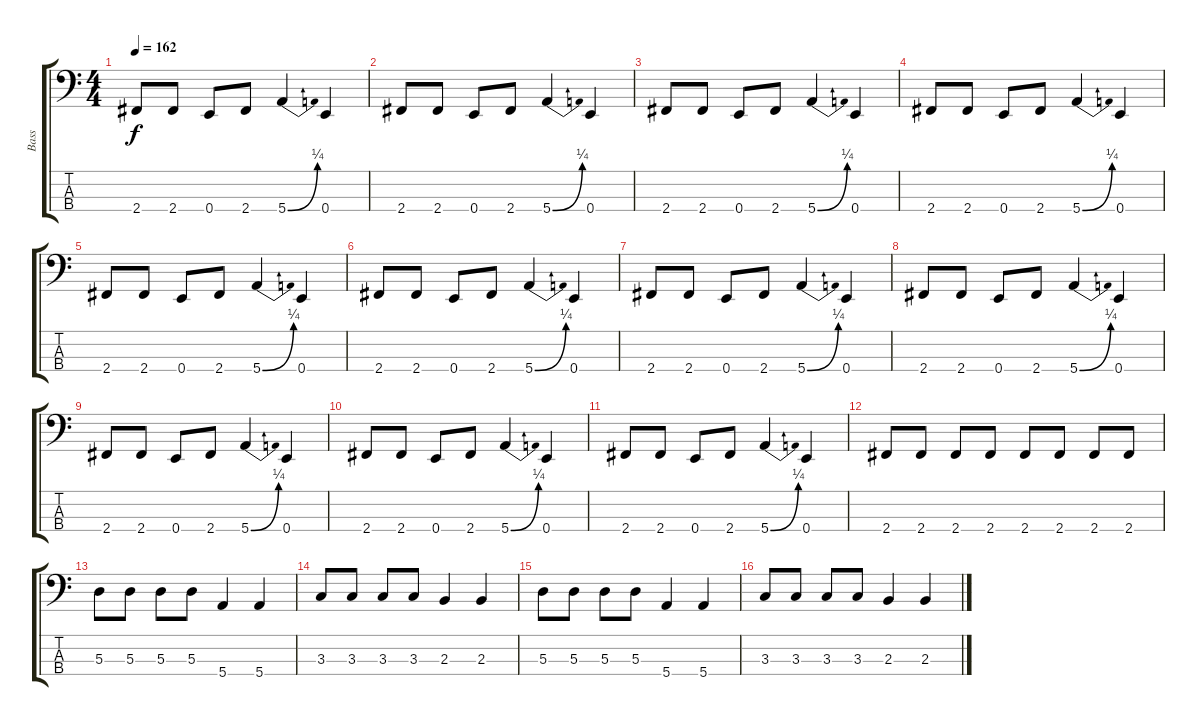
\track ("Bass" "Bass") {instrument electricbasspick}
\staff {score tabs}
\tuning (G2 D2 A1 E1) {hide}
\ts (4 4)
\tempo 162
\clef f4
\ks c
2.4.8{dy f} 2.4.8 0.4.8 2.4.8 5.4{be (bend 0 0 60 1)}.4 0.4.4 |
2.4.8 2.4.8 0.4.8 2.4.8 5.4{be (bend 0 0 60 1)}.4 0.4.4 |
2.4.8 2.4.8 0.4.8 2.4.8 5.4{be (bend 0 0 60 1)}.4 0.4.4 |
2.4.8 2.4.8 0.4.8 2.4.8 5.4{be (bend 0 0 60 1)}.4 0.4.4 |
2.4.8 2.4.8 0.4.8 2.4.8 5.4{be (bend 0 0 60 1)}.4 0.4.4 |
2.4.8 2.4.8 0.4.8 2.4.8 5.4{be (bend 0 0 60 1)}.4 0.4.4 |
2.4.8 2.4.8 0.4.8 2.4.8 5.4{be (bend 0 0 60 1)}.4 0.4.4 |
2.4.8 2.4.8 0.4.8 2.4.8 5.4{be (bend 0 0 60 1)}.4 0.4.4 |
2.4.8 2.4.8 0.4.8 2.4.8 5.4{be (bend 0 0 60 1)}.4 0.4.4 |
2.4.8 2.4.8 0.4.8 2.4.8 5.4{be (bend 0 0 60 1)}.4 0.4.4 |
2.4.8 2.4.8 0.4.8 2.4.8 5.4{be (bend 0 0 60 1)}.4 0.4.4 |
2.4.8 2.4.8 2.4.8 2.4.8 2.4.8 2.4.8 2.4.8 2.4.8 |
5.3.8 5.3.8 5.3.8 5.3.8 5.4.4 5.4.4 |
3.3.8 3.3.8 3.3.8 3.3.8 2.3.4 2.3.4 |
5.3.8 5.3.8 5.3.8 5.3.8 5.4.4 5.4.4 |
3.3.8 3.3.8 3.3.8 3.3.8 2.3.4 2.3.4
